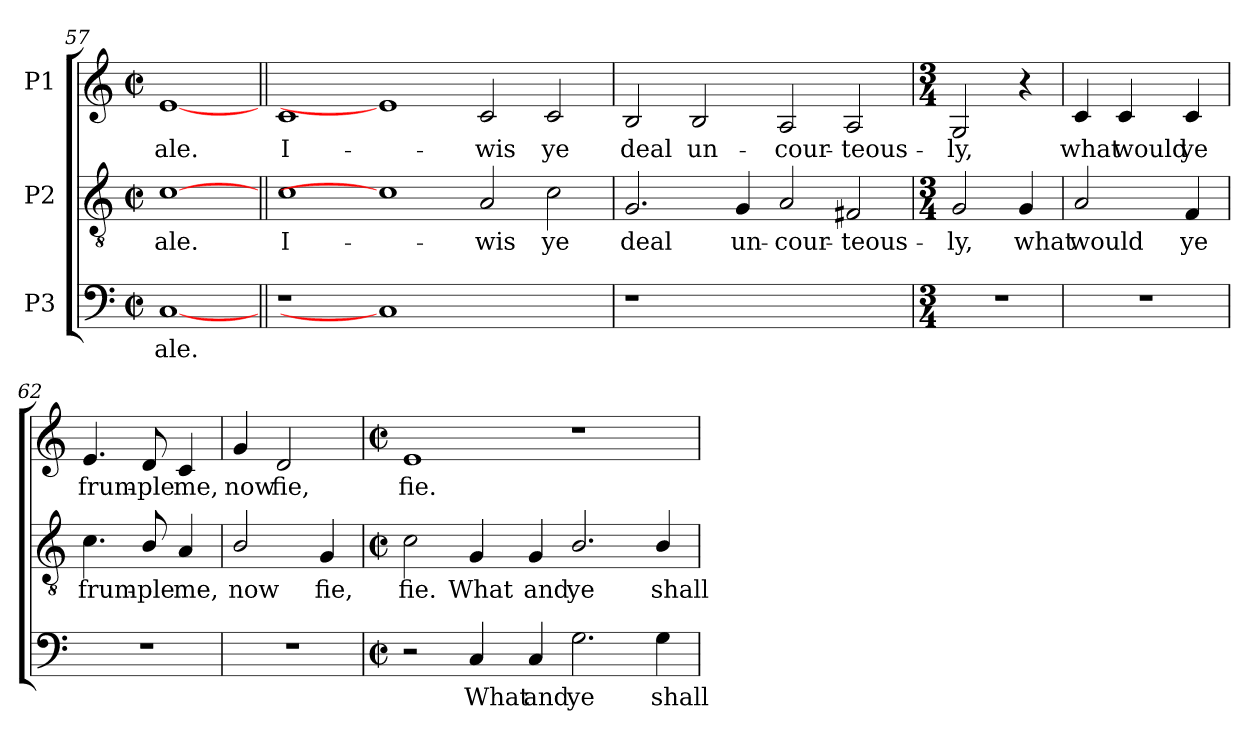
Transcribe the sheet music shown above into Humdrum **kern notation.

**kern	**text	**kern	**text	**kern	**text
*part3	*part3	*part2	*part2	*part1	*part1
*staff3	*staff3	*staff2	*staff2	*staff1	*staff1
*I"P3	*	*I"P2	*	*I"P1	*
*clefF4	*	*clefGv2	*	*clefG2	*
*	*	*ITrd7c12	*	*	*
*k[]	*	*k[]	*	*k[]	*
*C:	*	*C:	*	*C:	*
*M2/2	*	*M2/2	*	*M2/2	*
*met(c|)	*	*met(c|)	*	*met(c|)	*
=57	=57	=57	=57	=57	=57
!	!LO:LY:b:color=#000000	!	!	!	!
!	!	!	!LO:LY:b:color=#000000	!	!
!	!	!	!	!	!LO:LY:b:color=#000000
[1Ci	ale.	[1Ci	ale.	[1ei	ale.
!!LO:LB:g=z
=58||	=58||	=58||	=58||	=58||	=58||
!LO:N:vis=1	!	!	!	!	!
!	!	!	!LO:LY:b:color=#000000	!	!
!	!	!	!	!	!LO:LY:b:color=#000000
1r	.	1Ci	I-	1ci	I-
1Ci]	.	1Ci]	.	1ei]	.
!	!	!	!LO:LY:b:color=#000000	!	!
!	!	!	!	!	!LO:LY:b:color=#000000
1ryy	.	2AAi/	-wis	2ci/	-wis
!	!	!	!LO:LY:b:color=#000000	!	!
!	!	!	!	!	!LO:LY:b:color=#000000
.	.	2Ci\	ye	2ci/	ye
=59	=59	=59	=59	=59	=59
!LO:N:vis=1	!	!	!	!	!
!	!	!	!LO:LY:b:color=#000000	!	!
!	!	!	!	!	!LO:LY:b:color=#000000
1r	.	2.GGi/	deal	2Bi/	deal
!	!	!	!	!	!LO:LY:b:color=#000000
.	.	.	.	2Bi/	un-
!	!	!	!LO:LY:b:color=#000000	!	!
.	.	4GGi/	un-	.	.
!	!	!	!LO:LY:b:color=#000000	!	!
!	!	!	!	!	!LO:LY:b:color=#000000
1ryy	.	2AAi/	-cour-	2Ai/	-cour-
!	!	!	!LO:LY:b:color=#000000	!	!
!	!	!	!	!	!LO:LY:b:color=#000000
.	.	2FF#Xi/	-teous-	2Ai/	-teous-
=60	=60	=60	=60	=60	=60
*M3/4	*	*M3/4	*	*M3/4	*
!LO:N:vis=1	!	!	!	!	!
!	!	!	!LO:LY:b:color=#000000	!	!
!	!	!	!	!	!LO:LY:b:color=#000000
2.r	.	2GGi/	-ly,	2Gi/	-ly,
!	!	!	!LO:LY:b:color=#000000	!	!
.	.	4GGi/	what	4r	.
=61	=61	=61	=61	=61	=61
!LO:N:vis=1	!	!	!	!	!
!	!	!	!LO:LY:b:color=#000000	!	!
!	!	!	!	!	!LO:LY:b:color=#000000
2.r	.	2AAi/	would	4ci/	what
!	!	!	!	!	!LO:LY:b:color=#000000
.	.	.	.	4ci/	would
!	!	!	!LO:LY:b:color=#000000	!	!
!	!	!	!	!	!LO:LY:b:color=#000000
.	.	4FFi/	ye	4ci/	ye
=62	=62	=62	=62	=62	=62
!LO:N:vis=1	!	!	!	!	!
!	!	!	!LO:LY:b:color=#000000	!	!
!	!	!	!	!	!LO:LY:b:color=#000000
2.r	.	4.Ci\	frum-	4.ei/	frum-
!	!	!	!LO:LY:b:color=#000000	!	!
!	!	!	!	!	!LO:LY:b:color=#000000
.	.	8BBi/	-ple	8di/	-ple
!	!	!	!LO:LY:b:color=#000000	!	!
!	!	!	!	!	!LO:LY:b:color=#000000
.	.	4AAi/	me,	4ci/	me,
=63	=63	=63	=63	=63	=63
!LO:N:vis=1	!	!	!	!	!
!	!	!	!LO:LY:b:color=#000000	!	!
!	!	!	!	!	!LO:LY:b:color=#000000
2.r	.	2BBi/	now	4gi/	now
!	!	!	!	!	!LO:LY:b:color=#000000
.	.	.	.	2di/	fie,
!	!	!	!LO:LY:b:color=#000000	!	!
.	.	4GGi/	fie,	.	.
!!LO:LB:g=z
=64	=64	=64	=64	=64	=64
*M2/2	*	*M2/2	*	*M2/2	*
*met(c|)	*	*met(c|)	*	*met(c|)	*
!	!	!	!LO:LY:b:color=#000000	!	!
!	!	!	!	!	!LO:LY:b:color=#000000
2r	.	2Ci\	fie.	1ei	fie.
!	!LO:LY:b:color=#000000	!	!	!	!
!	!	!	!LO:LY:b:color=#000000	!	!
4Ci/	What	4GGi/	What	.	.
!	!LO:LY:b:color=#000000	!	!	!	!
!	!	!	!LO:LY:b:color=#000000	!	!
4Ci/	and	4GGi/	and	.	.
!	!LO:LY:b:color=#000000	!	!	!	!
!	!	!	!LO:LY:b:color=#000000	!	!
2.Gi\	ye	2.BBi/	ye	1r	.
!	!LO:LY:b:color=#000000	!	!	!	!
!	!	!	!LO:LY:b:color=#000000	!	!
4Gi\	shall	4BBi/	shall	.	.
=	=	=	=	=	=
*-	*-	*-	*-	*-	*-
